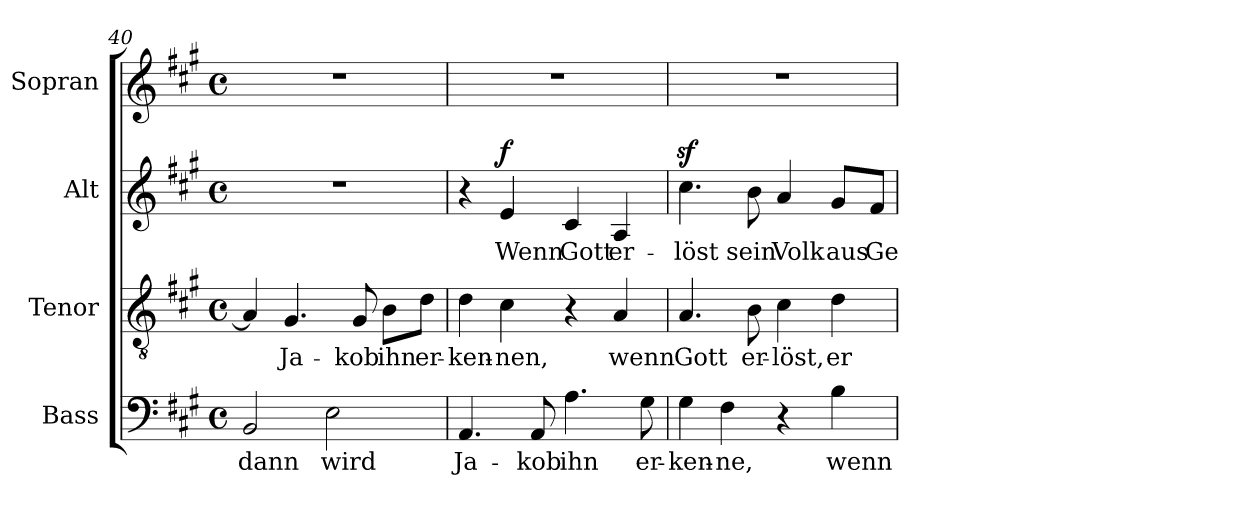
**kern	**text	**kern	**text	**kern	**text	**dynam	**kern
*part4	*part4	*part3	*part3	*part2	*part2	*part2	*part1
*staff4	*staff4	*staff3	*staff3	*staff2	*staff2	*staff2	*staff1
*I"Bass	*	*I"Tenor	*	*I"Alt	*	*	*I"Sopran
*I'B.	*	*I'T.	*	*I'A.	*	*	*I'S.
!!LO:PB:g=z
*clefF4	*	*clefGv2	*	*clefG2	*	*	*clefG2
*k[f#c#g#]	*	*k[f#c#g#]	*	*k[f#c#g#]	*	*	*k[f#c#g#]
*A:	*	*A:	*	*A:	*	*	*A:
*M4/4	*	*M4/4	*	*M4/4	*	*	*M4/4
*met(c)	*	*met(c)	*	*met(c)	*	*	*met(c)
=40	=40	=40	=40	=40	=40	=40	=40
!	!LO:LY:b	!	!	!	!	!	!
2BB/	dann	4A/]	.	1r	.	.	1r
!	!	!	!LO:LY:b	!	!	!	!
.	.	4.G#/	Ja-	.	.	.	.
!	!LO:LY:b	!	!	!	!	!	!
2E\	wird	.	.	.	.	.	.
!	!	!	!LO:LY:b	!	!	!	!
.	.	8G#/	-kob	.	.	.	.
!	!	!	!LO:LY:b	!	!	!	!
.	.	8B\L	ihn	.	.	.	.
!	!	!	!LO:LY:b	!	!	!	!
.	.	8d\J	er-	.	.	.	.
=41	=41	=41	=41	=41	=41	=41	=41
!	!LO:LY:b	!	!LO:LY:b	!	!	!	!
4.AA/	Ja-	4d\	-ken-	4r	.	.	1r
!	!	!	!LO:LY:b	!	!LO:LY:b	!LO:DY:a	!
.	.	4c#\	-nen,	4e/	Wenn	f	.
!	!LO:LY:b	!	!	!	!	!	!
8AA/	-kob	.	.	.	.	.	.
!	!LO:LY:b	!	!	!	!LO:LY:b	!	!
4.A\	ihn	4r	.	4c#/	Gott	.	.
!	!	!	!LO:LY:b	!	!LO:LY:b	!	!
.	.	4A/	wenn	4A/	er-	.	.
!	!LO:LY:b	!	!	!	!	!	!
8G#\	er-	.	.	.	.	.	.
=42	=42	=42	=42	=42	=42	=42	=42
!	!LO:LY:b	!	!LO:LY:b	!	!LO:LY:b	!	!
4G#\	-ken-	4.A/	Gott	4.cc#z>\	-löst	.	1r
!	!LO:LY:b	!	!	!	!	!	!
4F#\	-ne,	.	.	.	.	.	.
!	!	!	!LO:LY:b	!	!LO:LY:b	!	!
.	.	8B\	er-	8b\	sein	.	.
!	!	!	!LO:LY:b	!	!LO:LY:b	!	!
4r	.	4c#\	-löst,	4a/	Volk	.	.
!	!LO:LY:b	!	!LO:LY:b	!	!LO:LY:b	!	!
4B\	wenn	4d\	er-	8g#/L	aus	.	.
!	!	!	!	!	!LO:LY:b	!	!
.	.	.	.	8f#/J	Ge-	.	.
=	=	=	=	=	=	=	=
*-	*-	*-	*-	*-	*-	*-	*-
